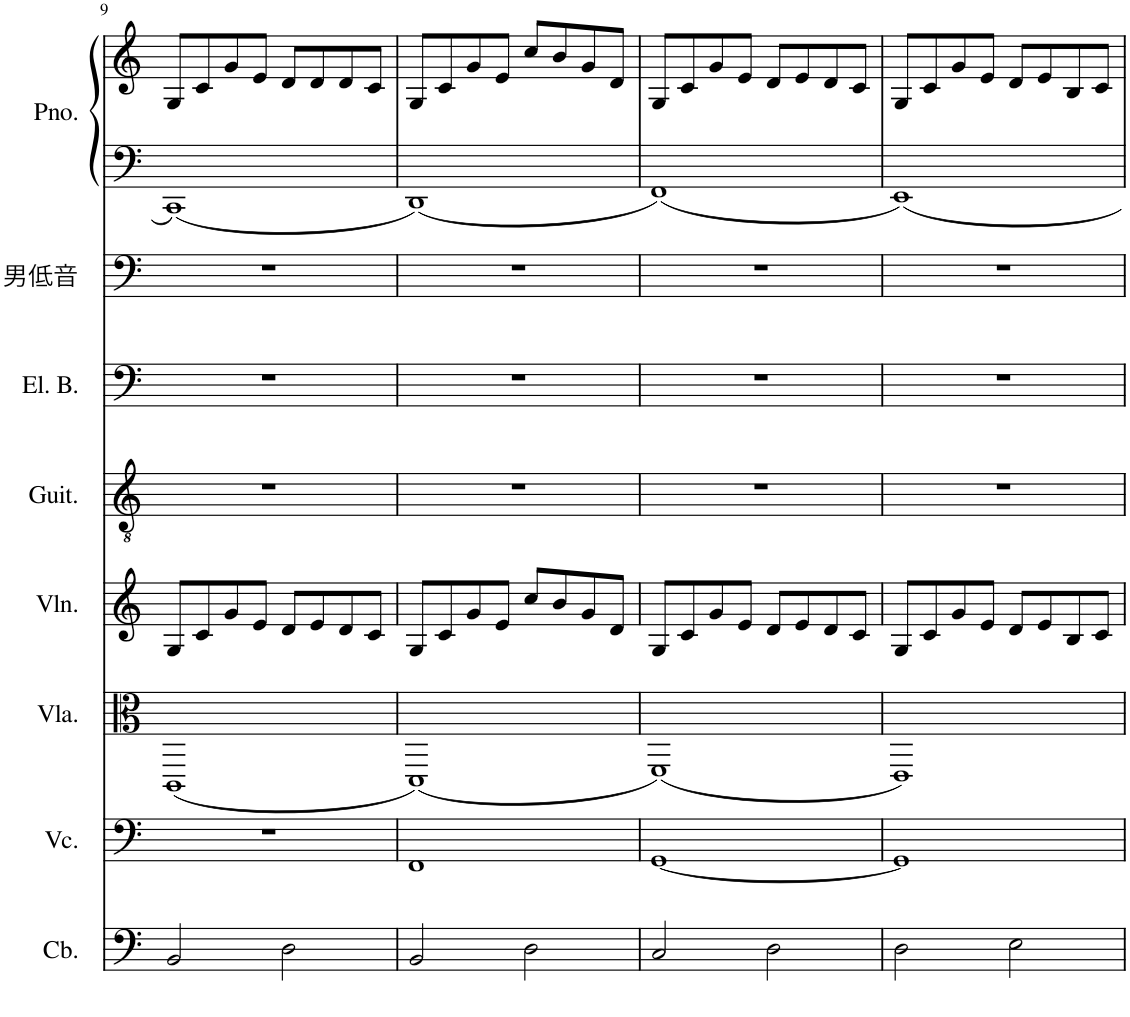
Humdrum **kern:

**kern	**kern	**kern	**kern	**kern	**kern	**kern	**kern	**kern
*part8	*part7	*part6	*part5	*part4	*part3	*part2	*part1	*part1
*staff9	*staff8	*staff7	*staff6	*staff5	*staff4	*staff3	*staff2	*staff1
*I"低音提琴	*I"大提琴	*I"中提琴	*I"小提琴	*I"原音吉他	*I"电贝斯	*I"原音贝斯	*I"钢琴	*
!!LO:PB:g=z
*clefF4	*clefF4	*clefC3	*clefG2	*clefGv2	*clefF4	*clefF4	*clefF4	*clefG2
*Trd7c12	*	*	*	*	*Trd7c12	*Trd7c12	*	*
*k[]	*k[]	*k[]	*k[]	*k[]	*k[]	*k[]	*k[]	*k[]
*M4/4	*M4/4	*M4/4	*M4/4	*M4/4	*M4/4	*M4/4	*M4/4	*M4/4
=9	=9	=9	=9	=9	=9	=9	=9	=9
2BB/	1r	(1CC	8G/L	1r	1r	1r	1CC	8G/L
.	.	.	8c/	.	.	.	.	8c/
.	.	.	8g/	.	.	.	.	8g/
.	.	.	8e/J	.	.	.	.	8e/J
2D\	.	.	8d/L	.	.	.	.	8d/L
.	.	.	8e/	.	.	.	.	8d/
.	.	.	8d/	.	.	.	.	8d/
.	.	.	8c/J	.	.	.	.	8c/J
=10	=10	=10	=10	=10	=10	=10	=10	=10
2BB/	1FF	(1DD)	8G/L	1r	1r	1r	1DD	8G/L
.	.	.	8c/	.	.	.	.	8c/
.	.	.	8g/	.	.	.	.	8g/
.	.	.	8e/J	.	.	.	.	8e/J
2D\	.	.	8cc/L	.	.	.	.	8cc/L
.	.	.	8b/	.	.	.	.	8b/
.	.	.	8g/	.	.	.	.	8g/
.	.	.	8d/J	.	.	.	.	8d/J
=11	=11	=11	=11	=11	=11	=11	=11	=11
2C/	[1GG	(1FF)	8G/L	1r	1r	1r	1FF	8G/L
.	.	.	8c/	.	.	.	.	8c/
.	.	.	8g/	.	.	.	.	8g/
.	.	.	8e/J	.	.	.	.	8e/J
2D\	.	.	8d/L	.	.	.	.	8d/L
.	.	.	8e/	.	.	.	.	8e/
.	.	.	8d/	.	.	.	.	8d/
.	.	.	8c/J	.	.	.	.	8c/J
=12	=12	=12	=12	=12	=12	=12	=12	=12
2D\	1GG]	1EE)	8G/L	1r	1r	1r	1EE	8G/L
.	.	.	8c/	.	.	.	.	8c/
.	.	.	8g/	.	.	.	.	8g/
.	.	.	8e/J	.	.	.	.	8e/J
2E\	.	.	8d/L	.	.	.	.	8d/L
.	.	.	8e/	.	.	.	.	8e/
.	.	.	8B/	.	.	.	.	8B/
.	.	.	8c/J	.	.	.	.	8c/J
=	=	=	=	=	=	=	=	=
*-	*-	*-	*-	*-	*-	*-	*-	*-
